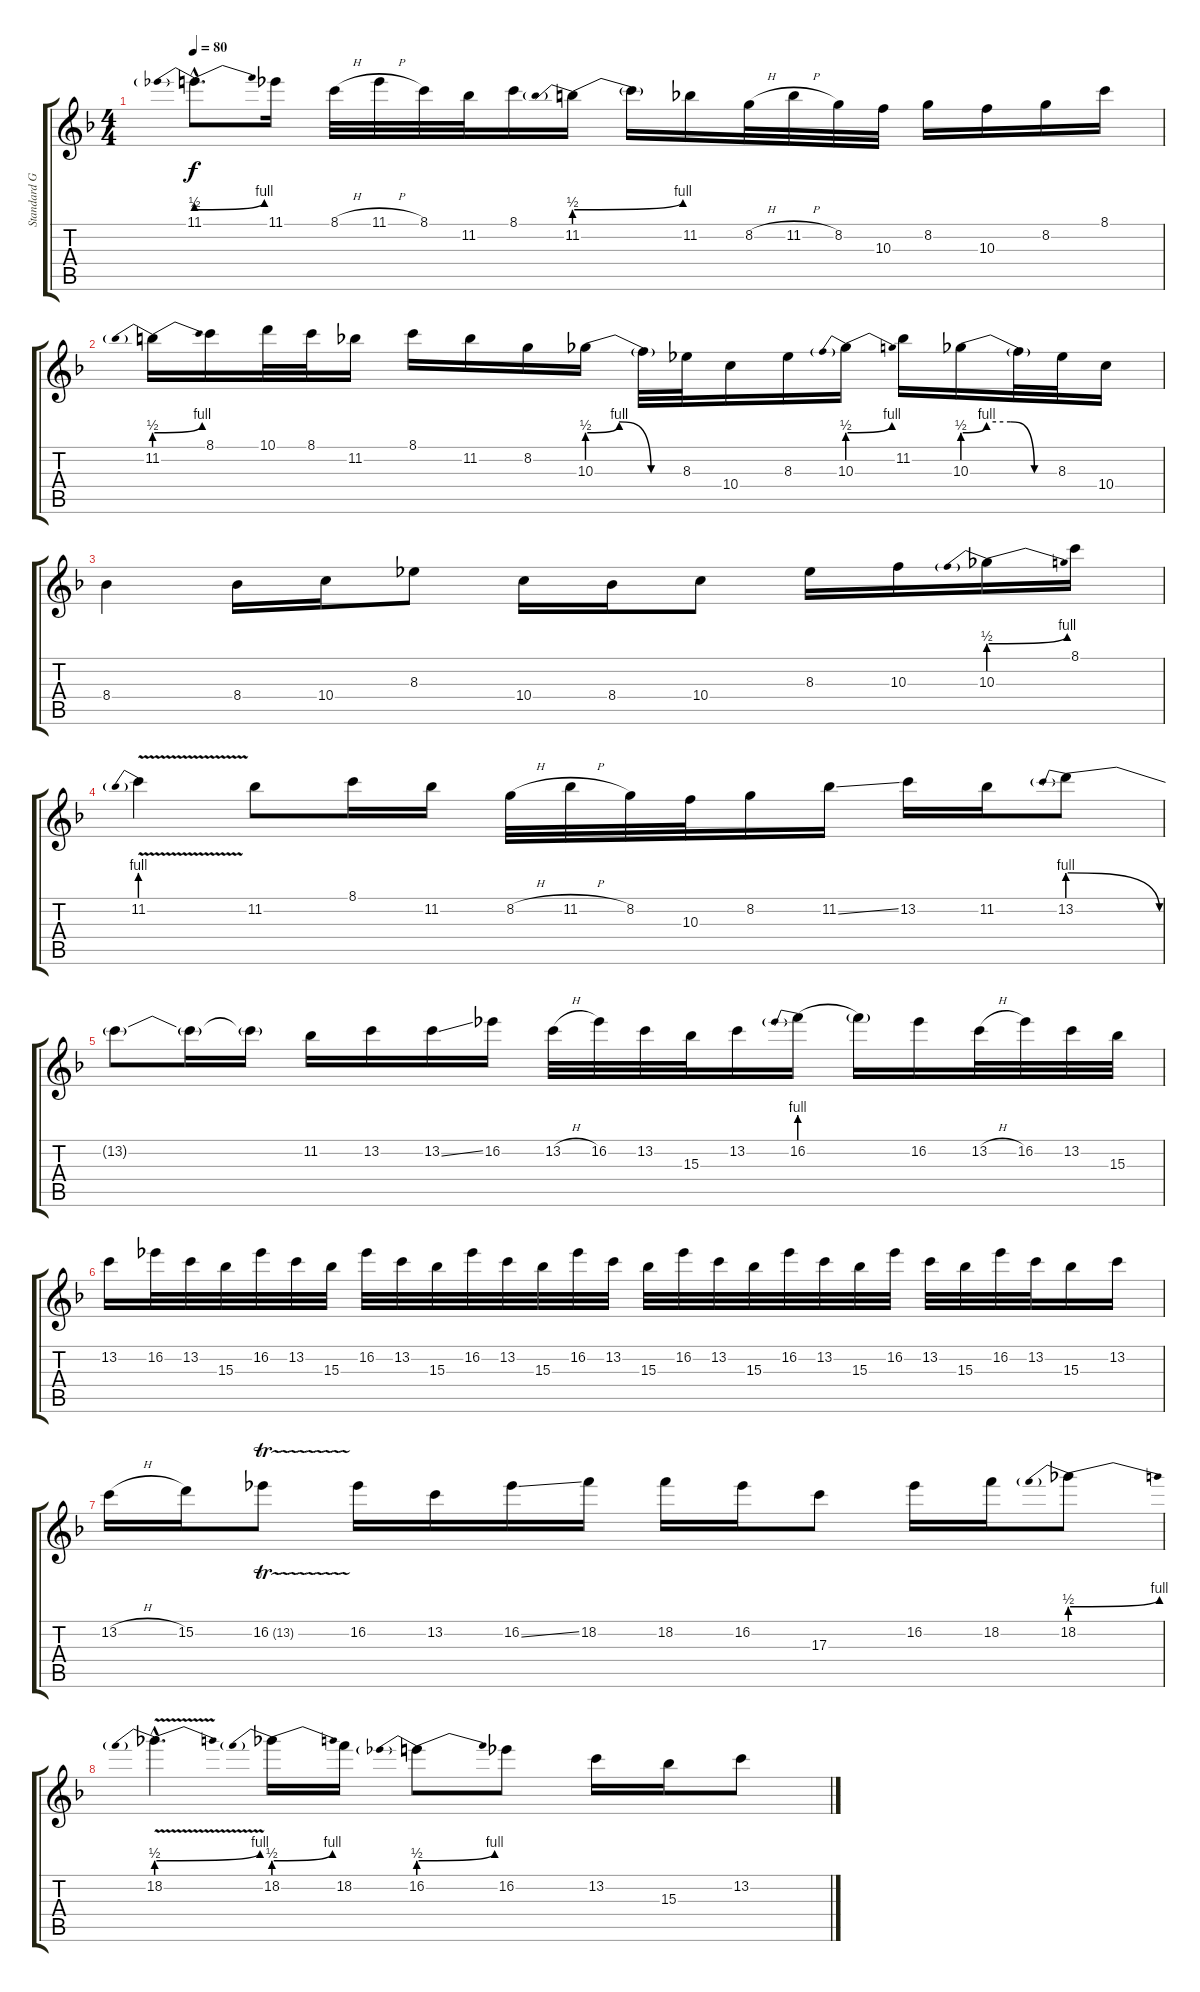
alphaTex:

\track ("Standard Guitar Taylor" "Standard G") {instrument distortionguitar}
\staff {score tabs}
\tuning (E4 B3 G3 D3 A2 E2) {hide}
\ts (4 4)
\tempo 80
\clef g2
\ks f
11.1{be (prebendbend 0 2 60 4) hac}.8{d dy f} 11.1.16 8.1{h}.32 11.1{h}.32 8.1.32 11.2.32 8.1.16 11.2{be (prebendbend 0 2 60 4)}.16 11.2{t}.16 11.2.16 8.2{h}.32 11.2{h}.32 8.2.32 10.3.32 8.2.16 10.3.16 8.2.16 8.1.16 |
11.2{be (prebendbend 0 2 60 4)}.16 8.1.16 10.1.32 8.1.32 11.2.16 8.1.16 11.2.16 8.2.16 10.3{be (custom 0 2 20 4 40 0 60 0)}.16 10.3{t}.32 8.3.32 10.4.16 8.3.16 10.3{be (prebendbend 0 2 60 4)}.16 11.2.16 10.3{be (custom 0 2 15 4 30 4 45 0 60 0)}.16 10.3{t}.32 8.3.32 10.4.16 |
8.4.4 8.4.16 10.4.16 8.3.8 10.4.16 8.4.16 10.4.8 8.3.16 10.3.16 10.3{be (prebendbend 0 2 60 4)}.16 8.1.16 |
11.2{be (prebend 0 4 60 4) v}.4 11.2.8 8.1.16 11.2.16 8.2{h}.32 11.2{h}.32 8.2.32 10.3.32 8.2.16 11.2{ss}.16 13.2.16 11.2.16 13.2{be (prebendrelease 0 4 60 0)}.8 |
13.2{t}.8 13.2{t}.16 13.2{t}.16 11.2.16 13.2.16 13.2{ss}.16 16.2.16 13.2{h}.32 16.2.32 13.2.32 15.3.32 13.2.16 16.2{be (prebend 0 4 60 4)}.16 16.2{t}.16 16.2.16 13.2{h}.32 16.2.32 13.2.32 15.3.32 |
13.2.16 16.2.32 13.2.32 15.3.32 16.2.32 13.2.32 15.3.32 16.2.32 13.2.32 15.3.32 16.2.32 13.2.32 15.3.32 16.2.32 13.2.32 15.3.32 16.2.32 13.2.32 15.3.32 16.2.32 13.2.32 15.3.32 16.2.32 13.2.32 15.3.32 16.2.32 13.2.32 15.3.16 13.2.16 |
13.2{h}.16 15.2.16 16.2{tr (13 32)}.8 16.2.16 13.2.16 16.2{ss}.16 18.2.16 18.2.16 16.2.16 17.3.8 16.2.16 18.2.16 18.2{be (prebendbend 0 2 60 4)}.8 |
18.2{be (prebendbend 0 2 60 4) v hac}.4{d} 18.2{be (prebendbend 0 2 60 4)}.16 18.2.16 16.2{be (prebendbend 0 2 60 4)}.8 16.2.8 13.2.16 15.3.16 13.2.8
